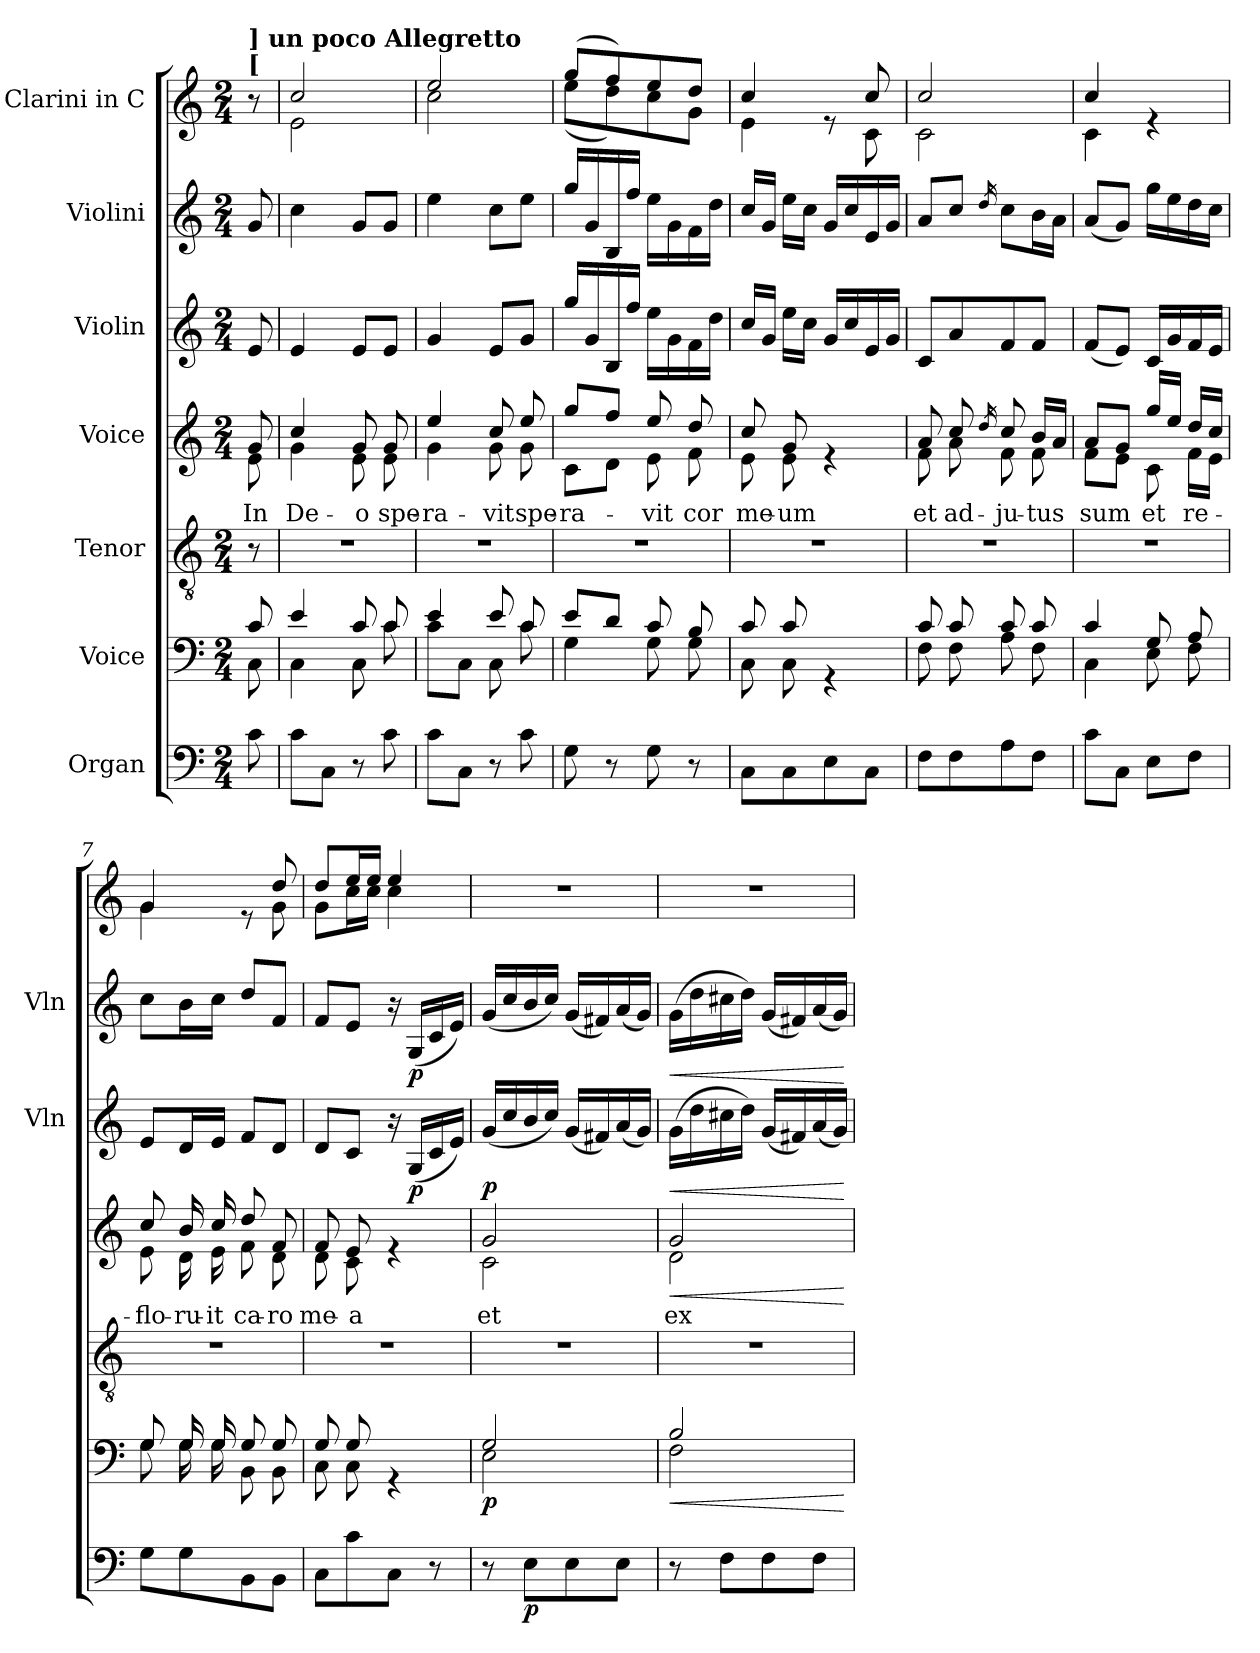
**kern	**dynam	**kern	**dynam	**kern	**kern	**text	**dynam	**kern	**dynam	**kern	**dynam	**kern
*part7	*part7	*part6	*part6	*part5	*part4	*part4	*part4	*part3	*part3	*part2	*part2	*part1
*staff7	*staff7	*staff6	*staff6	*staff5	*staff4	*staff4	*staff4	*staff3	*staff3	*staff2	*staff2	*staff1
*I"Organ	*	*I"Voice	*	*I"Tenor	*I"Voice	*	*	*I"Violin	*	*I"Violini	*	*I"Clarini in C
*	*	*	*	*	*	*	*	*I'Vln	*	*I'Vln	*	*
*clefF4	*	*clefF4	*	*clefGv2	*clefG2	*	*	*clefG2	*	*clefG2	*	*clefG2
*k[]	*	*k[]	*	*k[]	*k[]	*	*	*k[]	*	*k[]	*	*k[]
*M2/4	*	*M2/4	*	*M2/4	*M2/4	*	*	*M2/4	*	*M2/4	*	*M2/4
*MM74	*	*MM74	*	*MM74	*MM74	*	*	*MM74	*	*MM74	*	*MM74
=	=	=	=	=	=	=	=	=	=	=	=	=
*	*	*^	*	*	*	*	*	*	*	*	*	*
!	!	!	!	!	!	!	!	!	!	!	!	!	!LO:TX:a:B:t=[
!	!	!	!	!	!	!	!	!	!	!	!	!	!LO:TX:a:B:t=] un poco Allegretto
!	!	!	!	!	!	!	!LO:LY:b	!	!	!	!	!	!
*	*	*	*	*	*	*^	*	*	*	*	*	*	*
8c\	.	8c/	8C\	.	8r	8g/	8e\	In	.	8e/	.	8g/	.	8r
=1	=1	=1	=1	=1	=1	=1	=1	=1	=1	=1	=1	=1	=1	=1
!	!	!	!	!	!	!	!	!LO:LY:b	!	!	!	!	!	!
*	*	*	*	*	*	*	*	*	*	*	*	*	*	*^
8c\L	.	4e/	4C\	.	2r	4cc/	4g\	De-	.	4e/	.	4cc\	.	2cc/	2e\
8C\J	.	.	.	.	.	.	.	.	.	.	.	.	.	.	.
!	!	!	!	!	!	!	!	!LO:LY:b	!	!	!	!	!	!	!
8r	.	8c/	8C\	.	.	8g/	8e\	-o	.	8e/L	.	8g/L	.	.	.
!	!	!	!	!	!	!	!	!LO:LY:b	!	!	!	!	!	!	!
8c\	.	8c/	8c\	.	.	8g/	8e\	spe-	.	8e/J	.	8g/J	.	.	.
=2	=2	=2	=2	=2	=2	=2	=2	=2	=2	=2	=2	=2	=2	=2	=2
!	!	!	!	!	!	!	!	!LO:LY:b	!	!	!	!	!	!	!
8c\L	.	4e/	8c\L	.	2r	4ee/	4g\	-ra-	.	4g/	.	4ee\	.	2ee/	2cc\
8C\J	.	.	8C\J	.	.	.	.	.	.	.	.	.	.	.	.
!	!	!	!	!	!	!	!	!LO:LY:b	!	!	!	!	!	!	!
8r	.	8e/	8C\	.	.	8cc/	8g\	-vit	.	8e/L	.	8cc\L	.	.	.
!	!	!	!	!	!	!	!	!LO:LY:b	!	!	!	!	!	!	!
8c\	.	8c/	8c\	.	.	8ee/	8g\	spe-	.	8g/J	.	8ee\J	.	.	.
=3	=3	=3	=3	=3	=3	=3	=3	=3	=3	=3	=3	=3	=3	=3	=3
!	!	!	!	!	!	!	!	!LO:LY:b	!	!	!	!	!	!	!
8G\	.	8e/L	4G\	.	2r	8gg/L	8c\L	-ra-	.	16gg/LL	.	16gg/LL	.	(8gg/L	(8ee\L
.	.	.	.	.	.	.	.	.	.	16g/	.	16g/	.	.	.
8r	.	8d/J	.	.	.	8ff/J	8d\J	.	.	16B/	.	16B/	.	8ff/)	8dd\)
.	.	.	.	.	.	.	.	.	.	16ff/JJ	.	16ff/JJ	.	.	.
!	!	!	!	!	!	!	!	!LO:LY:b	!	!	!	!	!	!	!
8G\	.	8c/	8G\	.	.	8ee/	8e\	-vit	.	16ee\LL	.	16ee\LL	.	8ee/	8cc\
.	.	.	.	.	.	.	.	.	.	16g\	.	16g\	.	.	.
!	!	!	!	!	!	!	!	!LO:LY:b	!	!	!	!	!	!	!
8r	.	8B/	8G\	.	.	8dd/	8f\	cor	.	16f\	.	16f\	.	8dd/J	8g\J
.	.	.	.	.	.	.	.	.	.	16dd\JJ	.	16dd\JJ	.	.	.
=4	=4	=4	=4	=4	=4	=4	=4	=4	=4	=4	=4	=4	=4	=4	=4
!	!	!	!	!	!	!	!	!LO:LY:b	!	!	!	!	!	!	!
8C\L	.	8c/	8C\	.	2r	8cc/	8e\	me-	.	16cc/LL	.	16cc/LL	.	4cc/	4e\
.	.	.	.	.	.	.	.	.	.	16g/JJ	.	16g/JJ	.	.	.
!	!	!	!	!	!	!	!	!LO:LY:b	!	!	!	!	!	!	!
8C\	.	8c/	8C\	.	.	8g/	8e\	-um	.	16ee\LL	.	16ee\LL	.	.	.
.	.	.	.	.	.	.	.	.	.	16cc\JJ	.	16cc\JJ	.	.	.
8E\	.	4rGG	4ryy	.	.	4re	4ryy	.	.	16g/LL	.	16g/LL	.	8re	8ryy
.	.	.	.	.	.	.	.	.	.	16cc/	.	16cc/	.	.	.
8C\J	.	.	.	.	.	.	.	.	.	16e/	.	16e/	.	8cc/	8c\
.	.	.	.	.	.	.	.	.	.	16g/JJ	.	16g/JJ	.	.	.
=5	=5	=5	=5	=5	=5	=5	=5	=5	=5	=5	=5	=5	=5	=5	=5
!	!	!	!	!	!	!	!	!LO:LY:b	!	!	!	!	!	!	!
8F\L	.	8c/	8F\	.	2r	8a/	8f\	et	.	8c/L	.	8a/L	.	2cc/	2c\
!	!	!	!	!	!	!	!	!LO:LY:b	!	!	!	!	!	!	!
8F\	.	8c/	8F\	.	.	8cc/	8a\	ad-	.	8a/	.	8cc/J	.	.	.
.	.	.	.	.	.	16qdd/	.	.	.	.	.	16qdd/	.	.	.
!	!	!	!	!	!	!	!	!LO:LY:b	!	!	!	!	!	!	!
8A\	.	8c/	8A\	.	.	8cc/	8f\	-ju-	.	8f/	.	8cc\L	.	.	.
!	!	!	!	!	!	!	!	!LO:LY:b	!	!	!	!	!	!	!
8F\J	.	8c/	8F\	.	.	16b/LL	8f\	-tus	.	8f/J	.	16b\L	.	.	.
.	.	.	.	.	.	16a/JJ	.	.	.	.	.	16a\JJ	.	.	.
!!LO:LB:g=z	!!
=6	=6	=6	=6	=6	=6	=6	=6	=6	=6	=6	=6	=6	=6	=6	=6
!	!	!	!	!	!	!	!	!LO:LY:b	!	!	!	!	!	!	!
8c\L	.	4c/	4C\	.	2r	8a/L	8f\L	sum	.	(8f/L	.	(8a/L	.	4cc/	4c\
8C\J	.	.	.	.	.	8g/J	8e\J	.	.	8e/J)	.	8g/J)	.	.	.
!	!	!	!	!	!	!	!	!LO:LY:b	!	!	!	!	!	!	!
8E\L	.	8G/	8E\	.	.	16gg/LL	8c\	et	.	16c/LL	.	16gg\LL	.	4re	4ryy
.	.	.	.	.	.	16ee/JJ	.	.	.	16g/	.	16ee\	.	.	.
!	!	!	!	!	!	!	!	!LO:LY:b	!	!	!	!	!	!	!
8F\J	.	8A/	8F\	.	.	16dd/LL	16f\LL	re-	.	16f/	.	16dd\	.	.	.
.	.	.	.	.	.	16cc/JJ	16e\JJ	.	.	16e/JJ	.	16cc\JJ	.	.	.
=7	=7	=7	=7	=7	=7	=7	=7	=7	=7	=7	=7	=7	=7	=7	=7
!	!	!	!	!	!	!	!	!LO:LY:b	!	!	!	!	!	!	!
8G\L	.	8G/	8G\	.	2r	8cc/	8e\	-flo-	.	8e/L	.	8cc\L	.	4g/	4g\
!	!	!	!	!	!	!	!	!LO:LY:b	!	!	!	!	!	!	!
8G\	.	16G/	16G\	.	.	16b/	16d\	-ru-	.	16d/L	.	16b\L	.	.	.
!	!	!	!	!	!	!	!	!LO:LY:b	!	!	!	!	!	!	!
.	.	16G/	16G\	.	.	16cc/	16e\	-it	.	16e/JJ	.	16cc\JJ	.	.	.
!	!	!	!	!	!	!	!	!LO:LY:b	!	!	!	!	!	!	!
8BB\	.	8G/	8BB\	.	.	8dd/	8f\	ca-	.	8f/L	.	8dd/L	.	8re	8ryy
!	!	!	!	!	!	!	!	!LO:LY:b	!	!	!	!	!	!	!
8BB\J	.	8G/	8BB\	.	.	8f/	8d\	-ro	.	8d/J	.	8f/J	.	8dd/	8g\
=8	=8	=8	=8	=8	=8	=8	=8	=8	=8	=8	=8	=8	=8	=8	=8
!	!	!	!	!	!	!	!	!LO:LY:b	!	!	!	!	!	!	!
8C\L	.	8G/	8C\	.	2r	8f/	8d\	me-	.	8d/L	.	8f/L	.	8dd/L	8g\L
!	!	!	!	!	!	!	!	!LO:LY:b	!	!	!	!	!	!	!
8c\	.	8G/	8C\	.	.	8e/	8c\	-a	.	8c/J	.	8e/J	.	16ee/L	16cc\L
.	.	.	.	.	.	.	.	.	.	.	.	.	.	16ee/JJ	16cc\JJ
8C\J	.	4rGG	4ryy	.	.	4re	4ryy	.	.	16r	.	16r	.	4ee/	4cc\
!	!	!	!	!	!	!	!	!	!	!	!LO:DY:b	!	!LO:DY:b	!	!
.	.	.	.	.	.	.	.	.	.	(16G/LL	p	(16G/LL	p	.	.
8r	.	.	.	.	.	.	.	.	.	16c/	.	16c/	.	.	.
.	.	.	.	.	.	.	.	.	.	16e/JJ)	.	16e/JJ)	.	.	.
*	*	*	*	*	*	*	*	*	*	*	*	*	*	*v	*v
=9	=9	=9	=9	=9	=9	=9	=9	=9	=9	=9	=9	=9	=9	=9
!	!	!	!	!LO:DY:b	!	!	!	!LO:LY:b	!LO:DY:b	!	!	!	!	!
8r	.	2G/	2E\	p	2r	2g/	2c\	et	p	(16g/LL	.	(16g/LL	.	2r
.	.	.	.	.	.	.	.	.	.	16cc/	.	16cc/	.	.
!	!LO:DY:b	!	!	!	!	!	!	!	!	!	!	!	!	!
8E\L	p	.	.	.	.	.	.	.	.	16b/	.	16b/	.	.
.	.	.	.	.	.	.	.	.	.	16cc/JJ)	.	16cc/JJ)	.	.
8E\	.	.	.	.	.	.	.	.	.	(16g/LL	.	(16g/LL	.	.
.	.	.	.	.	.	.	.	.	.	16f#X/)	.	16f#X/)	.	.
8E\J	.	.	.	.	.	.	.	.	.	(16a/	.	(16a/	.	.
.	.	.	.	.	.	.	.	.	.	16g/JJ)	.	16g/JJ)	.	.
=10	=10	=10	=10	=10	=10	=10	=10	=10	=10	=10	=10	=10	=10	=10
!	!	!	!	!LO:HP:b	!	!	!	!LO:LY:b	!LO:HP:b	!	!LO:HP:b	!	!LO:HP:b	!
8r	.	2B/	2F\	<	2r	2g/	2d\	ex	<	(16g\LL	<	(16g\LL	<	2r
.	.	.	.	.	.	.	.	.	.	16dd\	.	16dd\	.	.
8F\L	.	.	.	.	.	.	.	.	.	16cc#X\	.	16cc#X\	.	.
.	.	.	.	.	.	.	.	.	.	16dd\JJ)	.	16dd\JJ)	.	.
8F\	.	.	.	.	.	.	.	.	.	(16g/LL	.	(16g/LL	.	.
.	.	.	.	.	.	.	.	.	.	16f#X/)	.	16f#X/)	.	.
8F\J	.	.	.	.	.	.	.	.	.	(16a/	.	(16a/	.	.
.	.	.	.	.	.	.	.	.	.	16g/JJ)	.	16g/JJ)	.	.
*	*	*v	*v	*	*	*v	*v	*	*	*	*	*	*	*
.	.	.	[	.	.	.	[	.	[	.	[	.
=	=	=	=	=	=	=	=	=	=	=	=	=
*-	*-	*-	*-	*-	*-	*-	*-	*-	*-	*-	*-	*-
